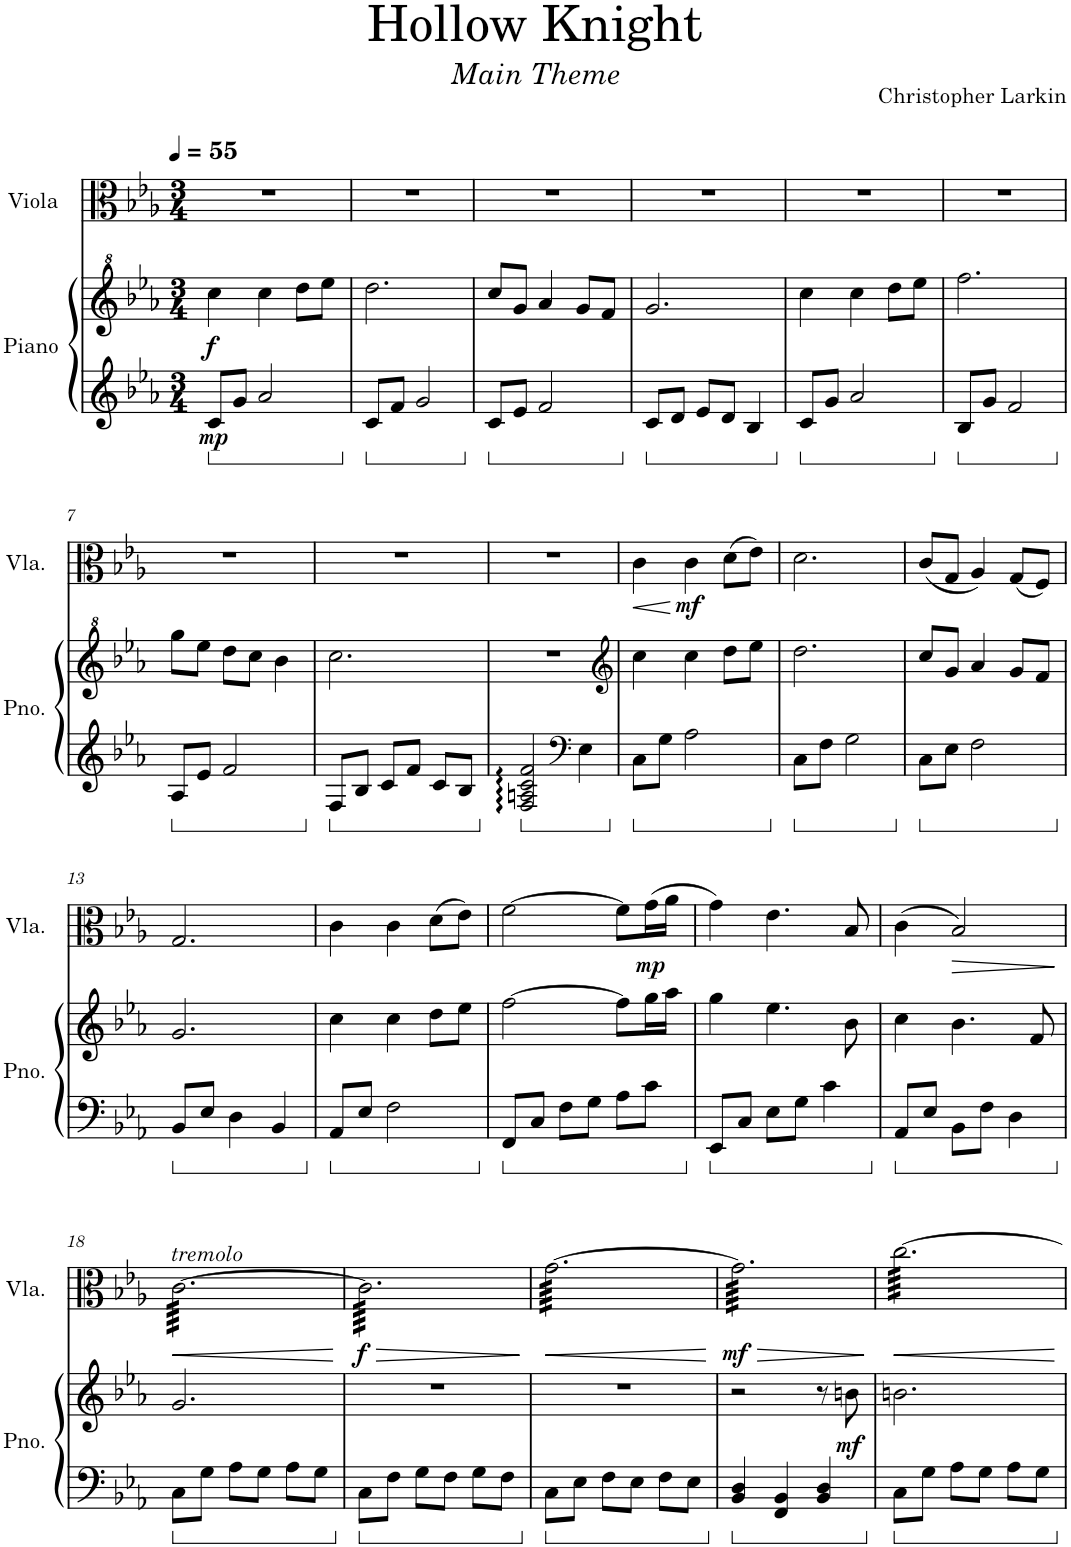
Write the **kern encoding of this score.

**kern	**kern	**dynam	**kern	**dynam
*part2	*part2	*part2	*part1	*part1
*staff3	*staff2	*staff2/3	*staff1	*staff1
*I"Piano	*	*	*I"Viola	*
*I'Pno.	*	*	*I'Vla.	*
*clefG2	*clefG^2	*	*clefC3	*
*k[b-e-a-]	*k[b-e-a-]	*	*k[b-e-a-]	*
*M3/4	*M3/4	*	*M3/4	*
*MM55	*MM55	*	*MM55	*
=1	=1	=1	=1	=1
!	!	!LO:DY:b=2	!	!
!	!	!LO:DY:n=1:b	!	!
8c/L	4ccc\	mp f	2.r	.
8g/J	.	.	.	.
2a-/	4ccc\	.	.	.
.	8ddd\L	.	.	.
.	8eee-\J	.	.	.
=2	=2	=2	=2	=2
8c/L	2.ddd\	.	2.r	.
8f/J	.	.	.	.
2g/	.	.	.	.
=3	=3	=3	=3	=3
8c/L	8ccc/L	.	2.r	.
8e-/J	8gg/J	.	.	.
2f/	4aa-/	.	.	.
.	8gg/L	.	.	.
.	8ff/J	.	.	.
=4	=4	=4	=4	=4
8c/L	2.gg/	.	2.r	.
8d/J	.	.	.	.
8e-/L	.	.	.	.
8d/J	.	.	.	.
4B-/	.	.	.	.
=5	=5	=5	=5	=5
8c/L	4ccc\	.	2.r	.
8g/J	.	.	.	.
2a-/	4ccc\	.	.	.
.	8ddd\L	.	.	.
.	8eee-\J	.	.	.
=6	=6	=6	=6	=6
8B-/L	2.fff\	.	2.r	.
8g/J	.	.	.	.
2f/	.	.	.	.
!!LO:LB:g=z
=7	=7	=7	=7	=7
8A-/L	8ggg\L	.	2.r	.
8e-/J	8eee-\J	.	.	.
2f/	8ddd\L	.	.	.
.	8ccc\J	.	.	.
.	4bb-\	.	.	.
=8	=8	=8	=8	=8
8F/L	2.ccc\	.	2.r	.
8B-/J	.	.	.	.
8c/L	.	.	.	.
8f/J	.	.	.	.
8c/L	.	.	.	.
8B-/J	.	.	.	.
=9	=9	=9	=9	=9
2F/: 2An/: 2c/: 2f/:	2.r	.	2.r	.
*clefF4	*	*	*	*
4E-\	.	.	.	.
=10	=10	=10	=10	=10
*	*clefG2	*	*	*
!	!	!	!	!LO:HP:b
8C\L	4cc\	.	4c\	<
8G\J	.	.	.	.
!	!	!	!	!LO:DY:n=1:b
2A-\	4cc\	.	4c\	[ mf
.	8dd\L	.	(8d\L	.
.	8ee-\J	.	8e-\J)	.
=11	=11	=11	=11	=11
8C\L	2.dd\	.	2.d\	.
8F\J	.	.	.	.
2G\	.	.	.	.
=12	=12	=12	=12	=12
8C\L	8cc/L	.	(8c/L	.
8E-\J	8g/J	.	8G/J	.
2F\	4a-/	.	4A-/)	.
.	8g/L	.	(8G/L	.
.	8f/J	.	8F/J)	.
!!LO:LB:g=z
=13	=13	=13	=13	=13
8BB-/L	2.g/	.	2.G/	.
8E-/J	.	.	.	.
4D\	.	.	.	.
4BB-/	.	.	.	.
=14	=14	=14	=14	=14
8AA-/L	4cc\	.	4c\	.
8E-/J	.	.	.	.
2F\	4cc\	.	4c\	.
.	8dd\L	.	(8d\L	.
.	8ee-\J	.	8e-\J)	.
=15	=15	=15	=15	=15
8FF/L	[2ff\	.	[2f\	.
8C/J	.	.	.	.
8F\L	.	.	.	.
8G\J	.	.	.	.
8A-\L	8ff\L]	.	8f\L]	.
!	!	!	!	!LO:DY:b
8c\J	16gg\L	.	(16g\L	mp
.	16aa-\JJ	.	16a-\JJ	.
=16	=16	=16	=16	=16
8EE-/L	4gg\	.	4g\)	.
8C/J	.	.	.	.
8E-\L	4.ee-\	.	4.e-\	.
8G\J	.	.	.	.
4c\	.	.	.	.
.	8b-\	.	8B-/	.
=17	=17	=17	=17	=17
8AA-/L	4cc\	.	(4c\	.
8E-/J	.	.	.	.
!	!	!	!	!LO:HP:b
8BB-\L	4.b-\	.	2B-/)	>
8F\J	.	.	.	.
4D\	.	.	.	.
.	8f/	.	.	.
.	.	.	.	]
!!LO:LB:g=z
=18	=18	=18	=18	=18
!	!	!	!LO:TX:a:i:t=tremolo	!
!	!	!	!	!LO:HP:b
*	*	*	*tremolo	*
8C\L	2.g/	.	[64c\LLLL	<
.	.	.	64c\	.
.	.	.	64c\	.
.	.	.	64c\	.
.	.	.	64c\	.
.	.	.	64c\	.
.	.	.	64c\	.
.	.	.	64c\	.
8G\J	.	.	64c\	.
.	.	.	64c\	.
.	.	.	64c\	.
.	.	.	64c\	.
.	.	.	64c\	.
.	.	.	64c\	.
.	.	.	64c\	.
.	.	.	64c\	.
8A-\L	.	.	64c\	.
.	.	.	64c\	.
.	.	.	64c\	.
.	.	.	64c\	.
.	.	.	64c\	.
.	.	.	64c\	.
.	.	.	64c\	.
.	.	.	64c\	.
8G\J	.	.	64c\	.
.	.	.	64c\	.
.	.	.	64c\	.
.	.	.	64c\	.
.	.	.	64c\	.
.	.	.	64c\	.
.	.	.	64c\	.
.	.	.	64c\	.
8A-\L	.	.	64c\	.
.	.	.	64c\	.
.	.	.	64c\	.
.	.	.	64c\	.
.	.	.	64c\	.
.	.	.	64c\	.
.	.	.	64c\	.
.	.	.	64c\	.
8G\J	.	.	64c\	.
.	.	.	64c\	.
.	.	.	64c\	.
.	.	.	64c\	.
.	.	.	64c\	.
.	.	.	64c\	.
.	.	.	64c\	.
.	.	.	64c\JJJJ	.
.	.	.	.	[
=19	=19	=19	=19	=19
!	!	!	!	!LO:HP:b
!	!	!	!	!LO:DY:n=1:b
8C\L	2.r	.	64c\]LLLL	> f
.	.	.	64c\	.
.	.	.	64c\	.
.	.	.	64c\	.
.	.	.	64c\	.
.	.	.	64c\	.
.	.	.	64c\	.
.	.	.	64c\	.
8F\J	.	.	64c\	.
.	.	.	64c\	.
.	.	.	64c\	.
.	.	.	64c\	.
.	.	.	64c\	.
.	.	.	64c\	.
.	.	.	64c\	.
.	.	.	64c\	.
8G\L	.	.	64c\	.
.	.	.	64c\	.
.	.	.	64c\	.
.	.	.	64c\	.
.	.	.	64c\	.
.	.	.	64c\	.
.	.	.	64c\	.
.	.	.	64c\	.
8F\J	.	.	64c\	.
.	.	.	64c\	.
.	.	.	64c\	.
.	.	.	64c\	.
.	.	.	64c\	.
.	.	.	64c\	.
.	.	.	64c\	.
.	.	.	64c\	.
8G\L	.	.	64c\	.
.	.	.	64c\	.
.	.	.	64c\	.
.	.	.	64c\	.
.	.	.	64c\	.
.	.	.	64c\	.
.	.	.	64c\	.
.	.	.	64c\	.
8F\J	.	.	64c\	.
.	.	.	64c\	.
.	.	.	64c\	.
.	.	.	64c\	.
.	.	.	64c\	.
.	.	.	64c\	.
.	.	.	64c\	.
.	.	.	64c\JJJJ	.
.	.	.	.	]
=20	=20	=20	=20	=20
!	!	!	!	!LO:HP:b
8C\L	2.r	.	[64g\LLLL	<
.	.	.	64g\	.
.	.	.	64g\	.
.	.	.	64g\	.
.	.	.	64g\	.
.	.	.	64g\	.
.	.	.	64g\	.
.	.	.	64g\	.
8E-\J	.	.	64g\	.
.	.	.	64g\	.
.	.	.	64g\	.
.	.	.	64g\	.
.	.	.	64g\	.
.	.	.	64g\	.
.	.	.	64g\	.
.	.	.	64g\	.
8F\L	.	.	64g\	.
.	.	.	64g\	.
.	.	.	64g\	.
.	.	.	64g\	.
.	.	.	64g\	.
.	.	.	64g\	.
.	.	.	64g\	.
.	.	.	64g\	.
8E-\J	.	.	64g\	.
.	.	.	64g\	.
.	.	.	64g\	.
.	.	.	64g\	.
.	.	.	64g\	.
.	.	.	64g\	.
.	.	.	64g\	.
.	.	.	64g\	.
8F\L	.	.	64g\	.
.	.	.	64g\	.
.	.	.	64g\	.
.	.	.	64g\	.
.	.	.	64g\	.
.	.	.	64g\	.
.	.	.	64g\	.
.	.	.	64g\	.
8E-\J	.	.	64g\	.
.	.	.	64g\	.
.	.	.	64g\	.
.	.	.	64g\	.
.	.	.	64g\	.
.	.	.	64g\	.
.	.	.	64g\	.
.	.	.	64g\JJJJ	.
.	.	.	.	[
=21	=21	=21	=21	=21
!	!	!	!	!LO:HP:b
!	!	!	!	!LO:DY:n=1:b
4BB-/ 4D/	2r	.	64g\]LLLL	> mf
.	.	.	64g\	.
.	.	.	64g\	.
.	.	.	64g\	.
.	.	.	64g\	.
.	.	.	64g\	.
.	.	.	64g\	.
.	.	.	64g\	.
.	.	.	64g\	.
.	.	.	64g\	.
.	.	.	64g\	.
.	.	.	64g\	.
.	.	.	64g\	.
.	.	.	64g\	.
.	.	.	64g\	.
.	.	.	64g\	.
4FF/ 4BB-/	.	.	64g\	.
.	.	.	64g\	.
.	.	.	64g\	.
.	.	.	64g\	.
.	.	.	64g\	.
.	.	.	64g\	.
.	.	.	64g\	.
.	.	.	64g\	.
.	.	.	64g\	.
.	.	.	64g\	.
.	.	.	64g\	.
.	.	.	64g\	.
.	.	.	64g\	.
.	.	.	64g\	.
.	.	.	64g\	.
.	.	.	64g\	.
4BB-/ 4D/	8r	.	64g\	.
.	.	.	64g\	.
.	.	.	64g\	.
.	.	.	64g\	.
.	.	.	64g\	.
.	.	.	64g\	.
.	.	.	64g\	.
.	.	.	64g\	.
!	!	!LO:DY:b	!	!
.	8bn\	mf	64g\	.
.	.	.	64g\	.
.	.	.	64g\	.
.	.	.	64g\	.
.	.	.	64g\	.
.	.	.	64g\	.
.	.	.	64g\	.
.	.	.	64g\JJJJ	.
.	.	.	.	]
=22	=22	=22	=22	=22
!	!	!	!	!LO:HP:b
8C\L	2.bn\	.	[64cc\LLLL	<
.	.	.	64cc\	.
.	.	.	64cc\	.
.	.	.	64cc\	.
.	.	.	64cc\	.
.	.	.	64cc\	.
.	.	.	64cc\	.
.	.	.	64cc\	.
8G\J	.	.	64cc\	.
.	.	.	64cc\	.
.	.	.	64cc\	.
.	.	.	64cc\	.
.	.	.	64cc\	.
.	.	.	64cc\	.
.	.	.	64cc\	.
.	.	.	64cc\	.
8A-\L	.	.	64cc\	.
.	.	.	64cc\	.
.	.	.	64cc\	.
.	.	.	64cc\	.
.	.	.	64cc\	.
.	.	.	64cc\	.
.	.	.	64cc\	.
.	.	.	64cc\	.
8G\J	.	.	64cc\	.
.	.	.	64cc\	.
.	.	.	64cc\	.
.	.	.	64cc\	.
.	.	.	64cc\	.
.	.	.	64cc\	.
.	.	.	64cc\	.
.	.	.	64cc\	.
8A-\L	.	.	64cc\	.
.	.	.	64cc\	.
.	.	.	64cc\	.
.	.	.	64cc\	.
.	.	.	64cc\	.
.	.	.	64cc\	.
.	.	.	64cc\	.
.	.	.	64cc\	.
8G\J	.	.	64cc\	.
.	.	.	64cc\	.
.	.	.	64cc\	.
.	.	.	64cc\	.
.	.	.	64cc\	.
.	.	.	64cc\	.
.	.	.	64cc\	.
.	.	.	64cc\JJJJ	.
*	*	*	*Xtremolo	*
.	.	.	.	[
=	=	=	=	=
*-	*-	*-	*-	*-
